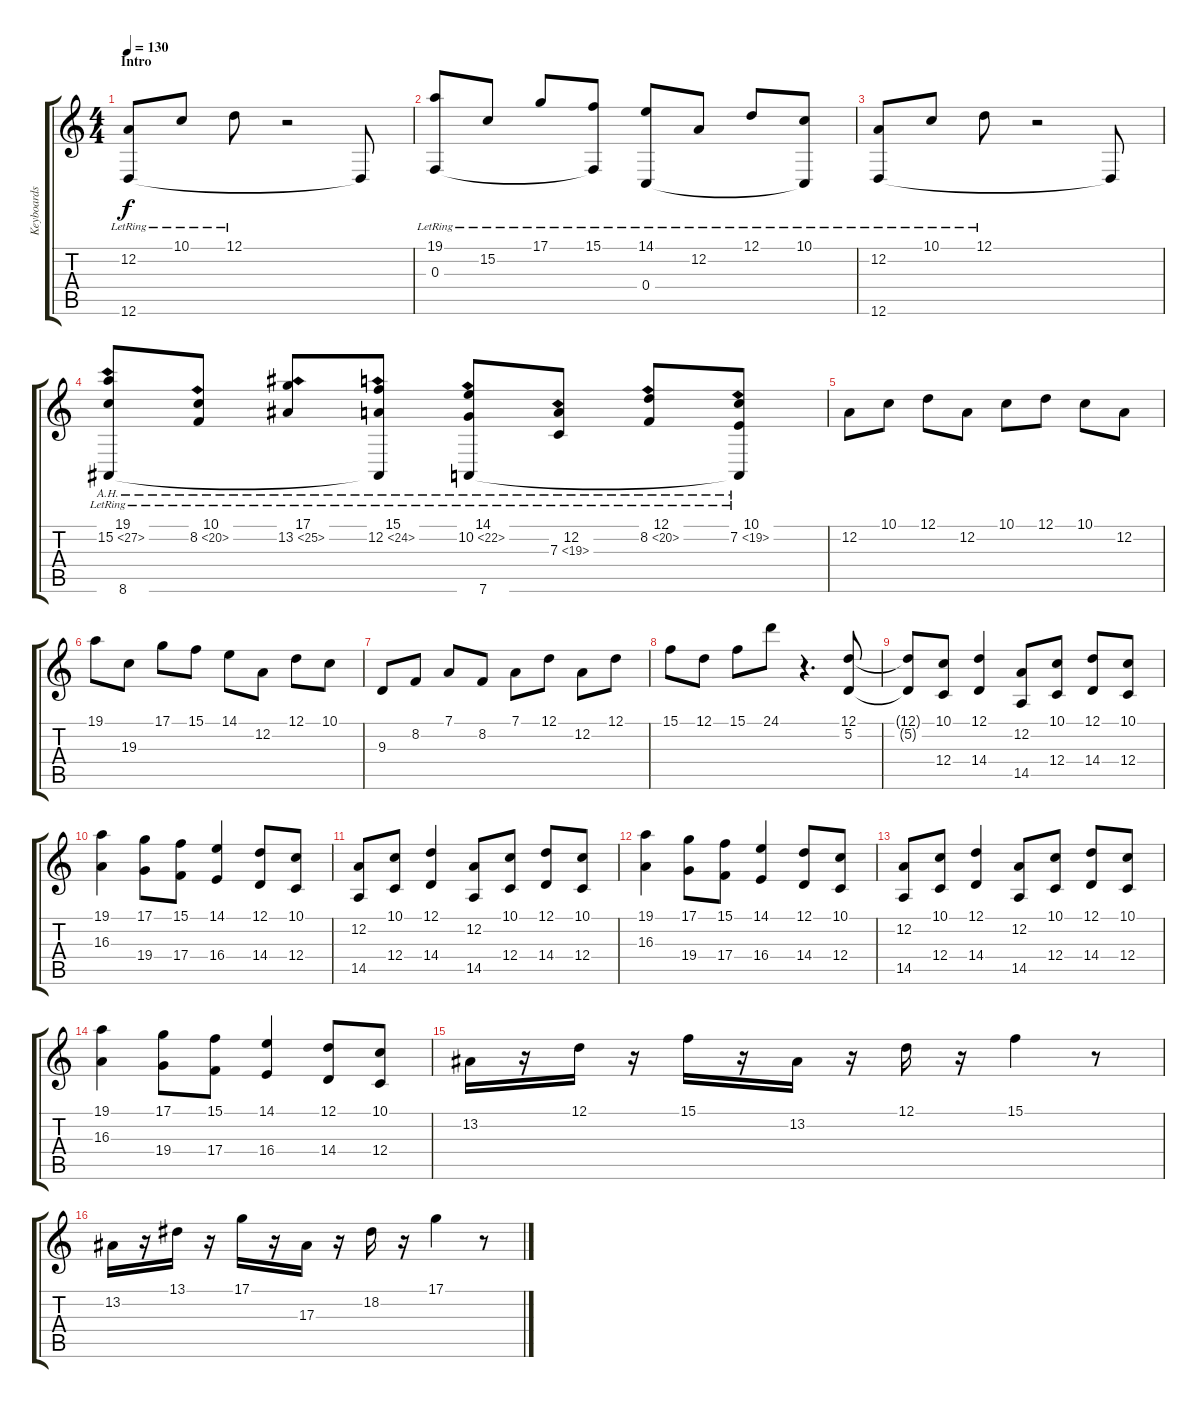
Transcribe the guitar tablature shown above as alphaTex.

\track ("Keyboards (Tuomas Holopainen)" "Keyboards ") {instrument fx4atmosphere}
\staff {score tabs}
\tuning (D4 A3 F3 C3 G2 D2) {hide}
\ts (4 4)
\section ("" "Intro")
\tempo 130
\clef g2
\ks c
(12.2{lr} 12.6).8{dy f instrument fx4atmosphere} 10.1{lr}.8 12.1{lr}.8 r.2 12.6{t}.8 |
(19.1{lr} 0.3).8 15.2{lr}.8 17.1{lr}.8 (15.1{lr} 0.3{t}).8 (14.1{lr} 0.4).8 12.2{lr}.8 12.1{lr}.8 (10.1{lr} 0.4{t}).8 |
(12.2{lr} 12.6).8 10.1{lr}.8 12.1{lr}.8 r.2 12.6{t}.8 |
(19.1{lr} 15.2{ah 12} 8.6).8 (10.1{lr} 8.2{ah 12}).8 (17.1{lr} 13.2{ah 12}).8 (15.1{lr} 12.2{ah 12} 8.6{t}).8 (14.1{lr} 10.2{ah 12} 7.6).8 (12.2{lr} 7.3{ah 12}).8 (12.1{lr} 8.2{ah 12}).8 (10.1{lr} 7.2{ah 12} 7.6{t}).8 |
12.2.8 10.1.8 12.1.8 12.2.8 10.1.8 12.1.8 10.1.8 12.2.8 |
19.1.8 19.3.8 17.1.8 15.1.8 14.1.8 12.2.8 12.1.8 10.1.8 |
9.3.8 8.2.8 7.1.8 8.2.8 7.1.8 12.1.8 12.2.8 12.1.8 |
15.1.8 12.1.8 15.1.8 24.1.8 r.4{d} (12.1 5.2).8{instrument stringensemble1} |
(12.1{t} 5.2{t}).8 (10.1 12.4).8 (12.1 14.4).4 (12.2 14.5).8 (10.1 12.4).8 (12.1 14.4).8 (10.1 12.4).8 |
(19.1 16.3).4 (17.1 19.4).8 (15.1 17.4).8 (14.1 16.4).4 (12.1 14.4).8 (10.1 12.4).8 |
(12.2 14.5).8 (10.1 12.4).8 (12.1 14.4).4 (12.2 14.5).8 (10.1 12.4).8 (12.1 14.4).8 (10.1 12.4).8 |
(19.1 16.3).4 (17.1 19.4).8 (15.1 17.4).8 (14.1 16.4).4 (12.1 14.4).8 (10.1 12.4).8 |
(12.2 14.5).8 (10.1 12.4).8 (12.1 14.4).4 (12.2 14.5).8 (10.1 12.4).8 (12.1 14.4).8 (10.1 12.4).8 |
(19.1 16.3).4 (17.1 19.4).8 (15.1 17.4).8 (14.1 16.4).4 (12.1 14.4).8 (10.1 12.4).8 |
13.2.16 r.16 12.1.16 r.16 15.1.16 r.16 13.2.16 r.16 12.1.16 r.16 15.1.4 r.8 |
13.2.16 r.16 13.1.16 r.16 17.1.16 r.16 17.3.16 r.16 18.2.16 r.16 17.1.4 r.8
